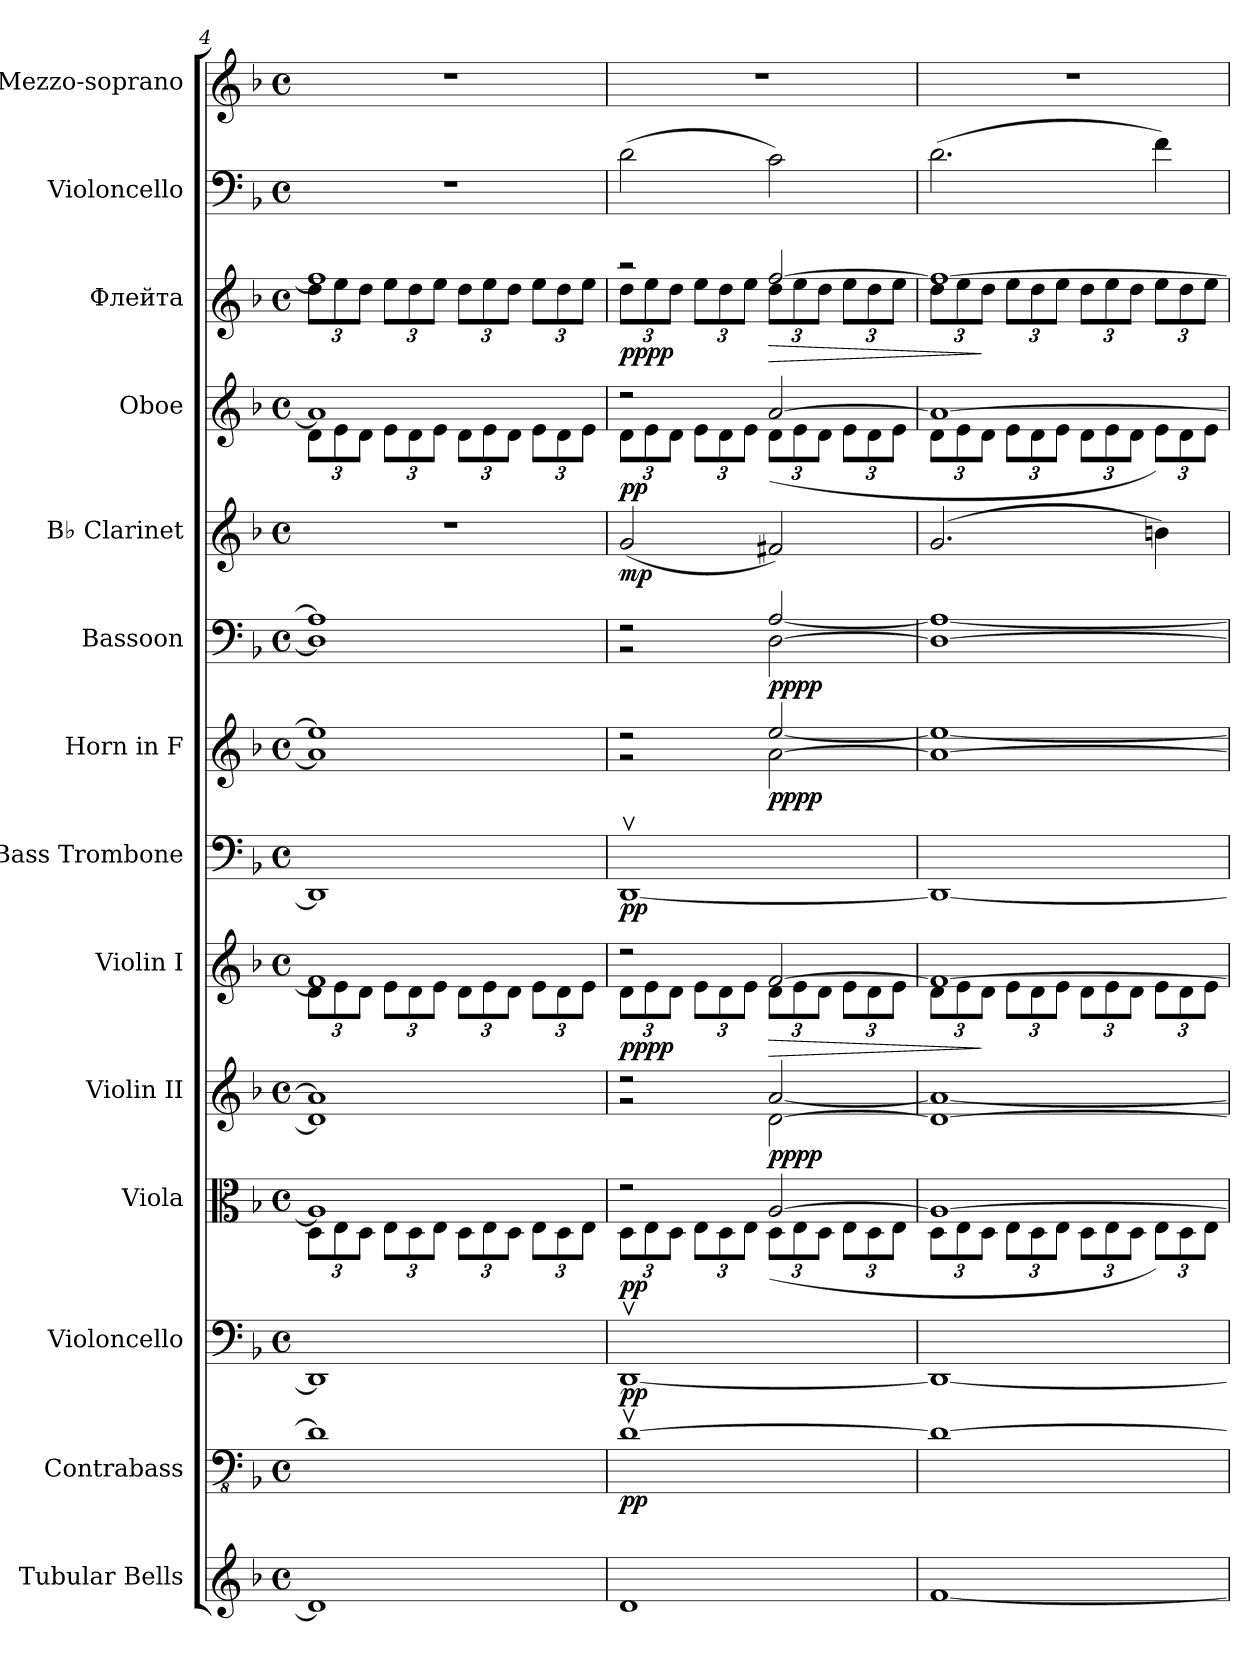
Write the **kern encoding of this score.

**kern	**kern	**dynam	**kern	**dynam	**kern	**dynam	**kern	**dynam	**kern	**dynam	**kern	**dynam	**kern	**dynam	**kern	**dynam	**kern	**dynam	**kern	**dynam	**kern	**dynam	**kern	**kern
*part14	*part13	*part13	*part12	*part12	*part11	*part11	*part10	*part10	*part9	*part9	*part8	*part8	*part7	*part7	*part6	*part6	*part5	*part5	*part4	*part4	*part3	*part3	*part2	*part1
*staff14	*staff13	*staff13	*staff12	*staff12	*staff11	*staff11	*staff10	*staff10	*staff9	*staff9	*staff8	*staff8	*staff7	*staff7	*staff6	*staff6	*staff5	*staff5	*staff4	*staff4	*staff3	*staff3	*staff2	*staff1
*I"Tubular Bells	*I"Contrabass	*	*I"Violoncello	*	*I"Viola	*	*I"Violin II	*	*I"Violin I	*	*I"Bass Trombone	*	*I"Horn in F	*	*I"Bassoon	*	*I"B♭ Clarinet	*	*I"Oboe	*	*I"Флейта	*	*I"Violoncello	*I"Mezzo-soprano
*I'Tu. Be.	*I'Cb	*	*I'Vc	*	*I'Vla	*	*I'Vln	*	*I'Vln	*	*I'B. Tbn.	*	*	*	*I'Bsn.	*	*I'B♭ Cl.	*	*I'Ob.	*	*	*	*I'Vc.	*I'Mzs.
!!LO:PB:g=z
*clefG2	*clefFv4	*	*clefF4	*	*clefC3	*	*clefG2	*	*clefG2	*	*clefF4	*	*clefG2	*	*clefF4	*	*clefG2	*	*clefG2	*	*clefG2	*	*clefF4	*clefG2
*	*ITrd7c12	*	*	*	*	*	*	*	*	*	*	*	*ITrd4c7	*	*	*	*ITrd1c2	*	*	*	*	*	*	*
*k[b-]	*k[b-]	*	*k[b-]	*	*k[b-]	*	*k[b-]	*	*k[b-]	*	*k[b-]	*	*k[b-e-]	*	*k[b-]	*	*k[b-e-a-]	*	*k[b-]	*	*k[b-]	*	*k[b-]	*k[b-]
*M4/4	*M4/4	*	*M4/4	*	*M4/4	*	*M4/4	*	*M4/4	*	*M4/4	*	*M4/4	*	*M4/4	*	*M4/4	*	*M4/4	*	*M4/4	*	*M4/4	*M4/4
*met(c)	*met(c)	*	*met(c)	*	*met(c)	*	*met(c)	*	*met(c)	*	*met(c)	*	*met(c)	*	*met(c)	*	*met(c)	*	*met(c)	*	*met(c)	*	*met(c)	*met(c)
=4	=4	=4	=4	=4	=4	=4	=4	=4	=4	=4	=4	=4	=4	=4	=4	=4	=4	=4	=4	=4	=4	=4	=4	=4
*	*	*	*	*	*^	*	*	*	*^	*	*	*	*	*	*	*	*	*	*^	*	*^	*	*	*
*	*	*	*	*	*	*Xbrackettup	*	*	*	*	*Xbrackettup	*	*	*	*	*	*	*	*	*	*	*Xbrackettup	*	*	*Xbrackettup	*	*	*
*	*	*	*	*	*	*	*	*^	*	*	*	*	*	*	*^	*	*^	*	*	*	*	*	*	*	*	*	*	*
1d]	1DD]	.	1DD]	.	1A]	12D\L	.	1d]	1a]	.	1f]	12d\L	.	1DD]	.	1d]	1a]	.	1D]	1A]	.	1r	.	1a]	12d\L	.	1ff]	12dd\L	.	1r	1r
.	.	.	.	.	.	12E\	.	.	.	.	.	12e\	.	.	.	.	.	.	.	.	.	.	.	.	12e\	.	.	12ee\	.	.	.
.	.	.	.	.	.	12D\J	.	.	.	.	.	12d\J	.	.	.	.	.	.	.	.	.	.	.	.	12d\J	.	.	12dd\J	.	.	.
.	.	.	.	.	.	12E\L	.	.	.	.	.	12e\L	.	.	.	.	.	.	.	.	.	.	.	.	12e\L	.	.	12ee\L	.	.	.
.	.	.	.	.	.	12D\	.	.	.	.	.	12d\	.	.	.	.	.	.	.	.	.	.	.	.	12d\	.	.	12dd\	.	.	.
.	.	.	.	.	.	12E\J	.	.	.	.	.	12e\J	.	.	.	.	.	.	.	.	.	.	.	.	12e\J	.	.	12ee\J	.	.	.
.	.	.	.	.	.	12D\L	.	.	.	.	.	12d\L	.	.	.	.	.	.	.	.	.	.	.	.	12d\L	.	.	12dd\L	.	.	.
.	.	.	.	.	.	12E\	.	.	.	.	.	12e\	.	.	.	.	.	.	.	.	.	.	.	.	12e\	.	.	12ee\	.	.	.
.	.	.	.	.	.	12D\J	.	.	.	.	.	12d\J	.	.	.	.	.	.	.	.	.	.	.	.	12d\J	.	.	12dd\J	.	.	.
.	.	.	.	.	.	12E\L	.	.	.	.	.	12e\L	.	.	.	.	.	.	.	.	.	.	.	.	12e\L	.	.	12ee\L	.	.	.
.	.	.	.	.	.	12D\	.	.	.	.	.	12d\	.	.	.	.	.	.	.	.	.	.	.	.	12d\	.	.	12dd\	.	.	.
.	.	.	.	.	.	12E\J	.	.	.	.	.	12e\J	.	.	.	.	.	.	.	.	.	.	.	.	12e\J	.	.	12ee\J	.	.	.
=5	=5	=5	=5	=5	=5	=5	=5	=5	=5	=5	=5	=5	=5	=5	=5	=5	=5	=5	=5	=5	=5	=5	=5	=5	=5	=5	=5	=5	=5	=5	=5
!	!	!LO:DY:b	!	!LO:DY:b	!	!	!LO:DY:b	!	!	!	!	!	!LO:DY:b	!	!	!	!	!	!	!	!	!	!	!	!	!	!	!	!	!	!
!	!	!	!	!	!	!	!	!	!	!	!	!	!LO:DY:n=1:b	!	!LO:DY:b	!	!	!	!	!	!	!	!LO:DY:b	!	!	!LO:DY:b	!	!	!LO:DY:b	!	!
!	!	!	!	!	!	!	!	!	!	!	!	!	!	!	!	!	!	!	!	!	!	!	!	!	!	!	!	!	!LO:DY:n=1:b	!	!
1d	[1DDv	pp	[1DDv	pp	2r	12D\L	pp	2r	2r	.	2r	12d\L	pp pp	[1DDv	pp	2r	2r	.	2r	2r	.	(2f/	mp	2r	12d\L	pp	2r	12dd\L	pp pp	(2d\	1r
.	.	.	.	.	.	12E\	.	.	.	.	.	12e\	.	.	.	.	.	.	.	.	.	.	.	.	12e\	.	.	12ee\	.	.	.
.	.	.	.	.	.	12D\J	.	.	.	.	.	12d\J	.	.	.	.	.	.	.	.	.	.	.	.	12d\J	.	.	12dd\J	.	.	.
.	.	.	.	.	.	12E\L	.	.	.	.	.	12e\L	.	.	.	.	.	.	.	.	.	.	.	.	12e\L	.	.	12ee\L	.	.	.
.	.	.	.	.	.	12D\	.	.	.	.	.	12d\	.	.	.	.	.	.	.	.	.	.	.	.	12d\	.	.	12dd\	.	.	.
.	.	.	.	.	.	12E\J	.	.	.	.	.	12e\J	.	.	.	.	.	.	.	.	.	.	.	.	12e\J	.	.	12ee\J	.	.	.
!	!	!	!	!	!	!	!	!	!	!LO:DY:b	!	!	!LO:HP:b	!	!	!	!	!	!	!	!	!	!	!	!	!	!	!	!LO:HP:b	!	!
!	!	!	!	!	!	!	!	!	!	!LO:DY:n=1:b	!	!	!	!	!	!	!	!LO:DY:b	!	!	!	!	!	!	!	!	!	!	!	!	!
!	!	!	!	!	!	!	!	!	!	!	!	!	!	!	!	!	!	!LO:DY:n=1:b	!	!	!LO:DY:b	!	!	!	!	!	!	!	!	!	!
!	!	!	!	!	!	!	!	!	!	!	!	!	!	!	!	!	!	!	!	!	!LO:DY:n=1:b	!	!	!	!	!	!	!	!	!	!
.	.	.	.	.	[2A/	(12D\L	.	[2d\	[2a/	pp pp	[2f/	12d\L	>	.	.	[2d\	[2a/	pp pp	[2D\	[2A/	pp pp	2en/)	.	[2a/	(12d\L	.	[2ff/	12dd\L	>	2c\)	.
.	.	.	.	.	.	12E\	.	.	.	.	.	12e\	.	.	.	.	.	.	.	.	.	.	.	.	12e\	.	.	12ee\	.	.	.
.	.	.	.	.	.	12D\J	.	.	.	.	.	12d\J	.	.	.	.	.	.	.	.	.	.	.	.	12d\J	.	.	12dd\J	.	.	.
.	.	.	.	.	.	12E\L	.	.	.	.	.	12e\L	.	.	.	.	.	.	.	.	.	.	.	.	12e\L	.	.	12ee\L	.	.	.
.	.	.	.	.	.	12D\	.	.	.	.	.	12d\	.	.	.	.	.	.	.	.	.	.	.	.	12d\	.	.	12dd\	.	.	.
.	.	.	.	.	.	12E\J	.	.	.	.	.	12e\J	.	.	.	.	.	.	.	.	.	.	.	.	12e\J	.	.	12ee\J	.	.	.
=6	=6	=6	=6	=6	=6	=6	=6	=6	=6	=6	=6	=6	=6	=6	=6	=6	=6	=6	=6	=6	=6	=6	=6	=6	=6	=6	=6	=6	=6	=6	=6
[1f	1DD_	.	1DD_	.	1A_	12D\L	.	1d_	1a_	.	1f_	12d\L	.	1DD_	.	1d_	1a_	.	1D_	1A_	.	(2.f/	.	1a_	12d\L	.	1ff_	12dd\L	.	(2.d\	1r
.	.	.	.	.	.	12E\	.	.	.	.	.	12e\	.	.	.	.	.	.	.	.	.	.	.	.	12e\	.	.	12ee\	.	.	.
.	.	.	.	.	.	12D\J	.	.	.	.	.	12d\J	]	.	.	.	.	.	.	.	.	.	.	.	12d\J	.	.	12dd\J	]	.	.
.	.	.	.	.	.	12E\L	.	.	.	.	.	12e\L	.	.	.	.	.	.	.	.	.	.	.	.	12e\L	.	.	12ee\L	.	.	.
.	.	.	.	.	.	12D\	.	.	.	.	.	12d\	.	.	.	.	.	.	.	.	.	.	.	.	12d\	.	.	12dd\	.	.	.
.	.	.	.	.	.	12E\J	.	.	.	.	.	12e\J	.	.	.	.	.	.	.	.	.	.	.	.	12e\J	.	.	12ee\J	.	.	.
.	.	.	.	.	.	12D\L	.	.	.	.	.	12d\L	.	.	.	.	.	.	.	.	.	.	.	.	12d\L	.	.	12dd\L	.	.	.
.	.	.	.	.	.	12E\	.	.	.	.	.	12e\	.	.	.	.	.	.	.	.	.	.	.	.	12e\	.	.	12ee\	.	.	.
.	.	.	.	.	.	12D\J	.	.	.	.	.	12d\J	.	.	.	.	.	.	.	.	.	.	.	.	12d\J	.	.	12dd\J	.	.	.
.	.	.	.	.	.	12E\L)	.	.	.	.	.	12e\L	.	.	.	.	.	.	.	.	.	4an\)	.	.	12e\L)	.	.	12ee\L	.	4f\)	.
.	.	.	.	.	.	12D\	.	.	.	.	.	12d\	.	.	.	.	.	.	.	.	.	.	.	.	12d\	.	.	12dd\	.	.	.
.	.	.	.	.	.	12E\J	.	.	.	.	.	12e\J	.	.	.	.	.	.	.	.	.	.	.	.	12e\J	.	.	12ee\J	.	.	.
*	*	*	*	*	*v	*v	*	*	*	*	*v	*v	*	*	*	*v	*v	*	*v	*v	*	*	*	*v	*v	*	*v	*v	*	*	*
*	*	*	*	*	*	*	*v	*v	*	*	*	*	*	*	*	*	*	*	*	*	*	*	*	*	*
=	=	=	=	=	=	=	=	=	=	=	=	=	=	=	=	=	=	=	=	=	=	=	=	=
*-	*-	*-	*-	*-	*-	*-	*-	*-	*-	*-	*-	*-	*-	*-	*-	*-	*-	*-	*-	*-	*-	*-	*-	*-
